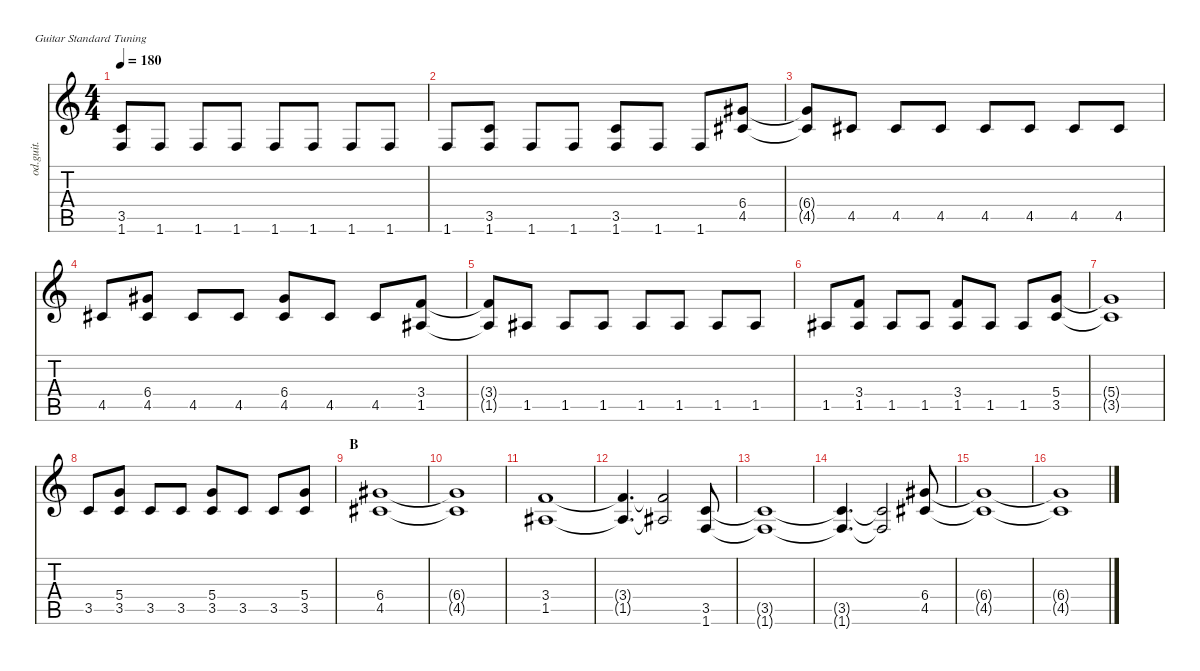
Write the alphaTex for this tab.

\defaultSystemsLayout 4
\hideDynamics
\bracketExtendMode nobrackets
\track ("Base" "od.guit.") {instrument overdrivenguitar}
\staff {score tabs}
\tuning (E4 B3 G3 D3 A2 E2)
\ts (4 4)
\tempo 180
\clef g2
\ks c
(3.5{t} 1.6{t}).8{dy f} 1.6.8 1.6.8 1.6.8 1.6.8 1.6.8 1.6.8 1.6.8 |
1.6.8 (3.5 1.6).8 1.6.8 1.6.8 (3.5 1.6).8 1.6.8 1.6.8 (6.4{acc #} 4.5{acc #}).8 |
(6.4{t acc #} 4.5{t acc #}).8 4.5{acc #}.8 4.5{acc #}.8 4.5{acc #}.8 4.5{acc #}.8 4.5{acc #}.8 4.5{acc #}.8 4.5{acc #}.8 |
4.5{acc #}.8 (6.4{acc #} 4.5{acc #}).8 4.5{acc #}.8 4.5{acc #}.8 (6.4{acc #} 4.5{acc #}).8 4.5{acc #}.8 4.5{acc #}.8 (3.4 1.5{acc #}).8 |
(3.4{t} 1.5{t acc #}).8 1.5{acc #}.8 1.5{acc #}.8 1.5{acc #}.8 1.5{acc #}.8 1.5{acc #}.8 1.5{acc #}.8 1.5{acc #}.8 |
1.5{acc #}.8 (3.4 1.5{acc #}).8 1.5{acc #}.8 1.5{acc #}.8 (3.4 1.5{acc #}).8 1.5{acc #}.8 1.5{acc #}.8 (5.4 3.5).8 |
(5.4{t} 3.5{t}).1 |
3.5.8 (5.4 3.5).8 3.5.8 3.5.8 (5.4 3.5).8 3.5.8 3.5.8 (5.4 3.5).8 |
\section ("" "B")
(6.4{acc #} 4.5{acc #}).1 |
(6.4{t acc #} 4.5{t acc #}).1 |
(3.4 1.5{acc #}).1 |
(3.4{t} 1.5{t acc #}).4{d dy mf} (3.4{t} 1.5{t acc #}).2{dy f} (3.5 1.6).8 |
(3.5{t} 1.6{t}).1 |
(3.5{t} 1.6{t}).4{d dy mf} (3.5{t} 1.6{t}).2{dy f} (6.4{acc #} 4.5{acc #}).8 |
(6.4{t acc #} 4.5{t acc #}).1 |
(6.4{t acc #} 4.5{t acc #}).1
